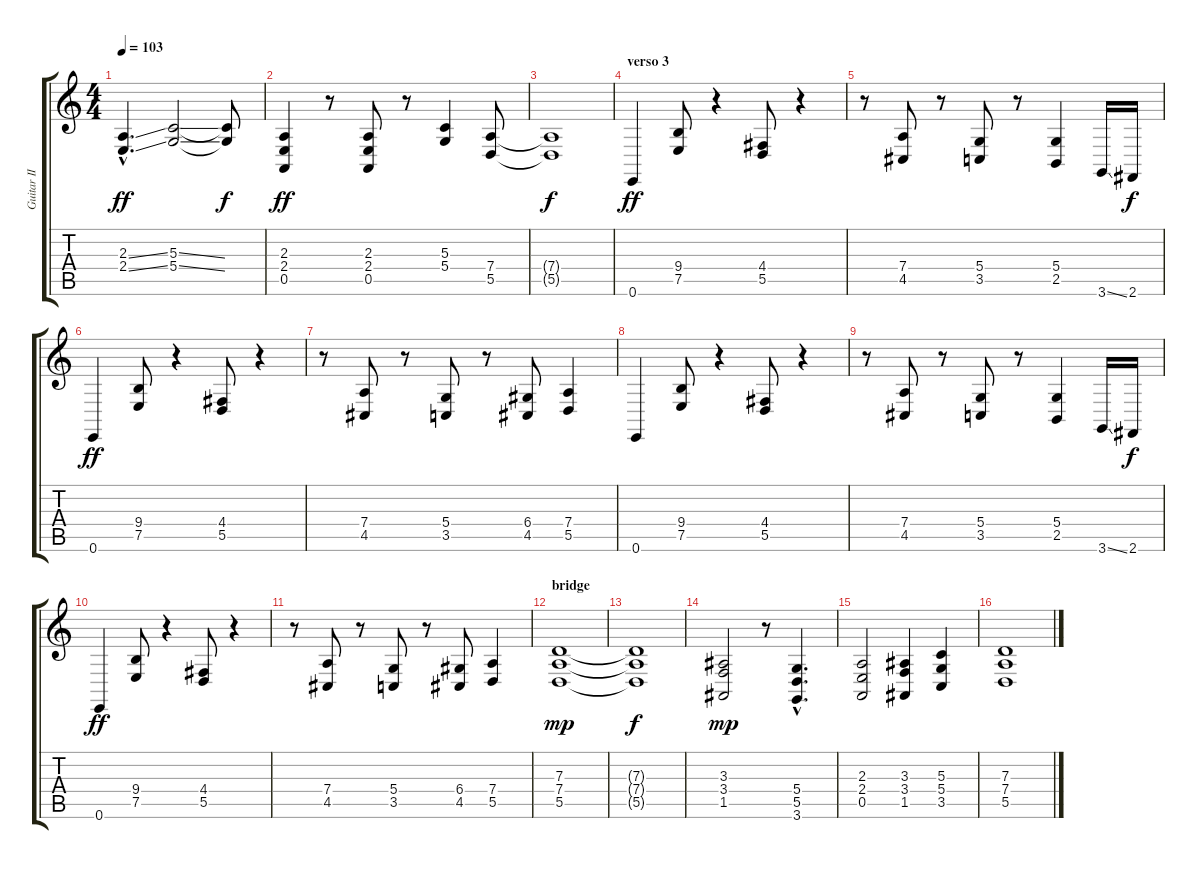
\track ("Guitar II" "Guitar II") {instrument synthstrings1}
\staff {score tabs}
\tuning (E4 B3 G3 D3 A2 E2) {hide}
\ts (4 4)
\tempo 103
\clef g2
\ks c
(2.3{ss hac} 2.4{ss hac}).4{d dy ff} (5.3{ss} 5.4{ss}).2 (5.3{t} 5.4{t}).8{dy f} |
(2.3 2.4 0.5).4{dy ff} r.8 (2.3 2.4 0.5).8 r.8 (5.3 5.4).4 (7.4 5.5).8 |
(7.4{t} 5.5{t}).1{dy f} |
\section ("" "verso 3")
0.6.4{dy ff} (9.4 7.5).8 r.4 (4.4 5.5).8 r.4 |
r.8 (7.4 4.5).8 r.8 (5.4 3.5).8 r.8 (5.4 2.5).4 3.6{ss}.16 2.6.16{dy f} |
0.6.4{dy ff} (9.4 7.5).8 r.4 (4.4 5.5).8 r.4 |
r.8 (7.4 4.5).8 r.8 (5.4 3.5).8 r.8 (6.4 4.5).8 (7.4 5.5).4 |
0.6.4 (9.4 7.5).8 r.4 (4.4 5.5).8 r.4 |
r.8 (7.4 4.5).8 r.8 (5.4 3.5).8 r.8 (5.4 2.5).4 3.6{ss}.16 2.6.16{dy f} |
0.6.4{dy ff} (9.4 7.5).8 r.4 (4.4 5.5).8 r.4 |
r.8 (7.4 4.5).8 r.8 (5.4 3.5).8 r.8 (6.4 4.5).8 (7.4 5.5).4 |
\section ("" "bridge ")
(7.3 7.4 5.5).1{dy mp} |
(7.3{t} 7.4{t} 5.5{t}).1{dy f} |
(3.3 3.4 1.5).2{dy mp} r.8 (5.4{hac} 5.5{hac} 3.6{hac}).4{d} |
(2.3 2.4 0.5).2 (3.3 3.4 1.5).4 (5.3 5.4 3.5).4 |
(7.3 7.4 5.5).1
